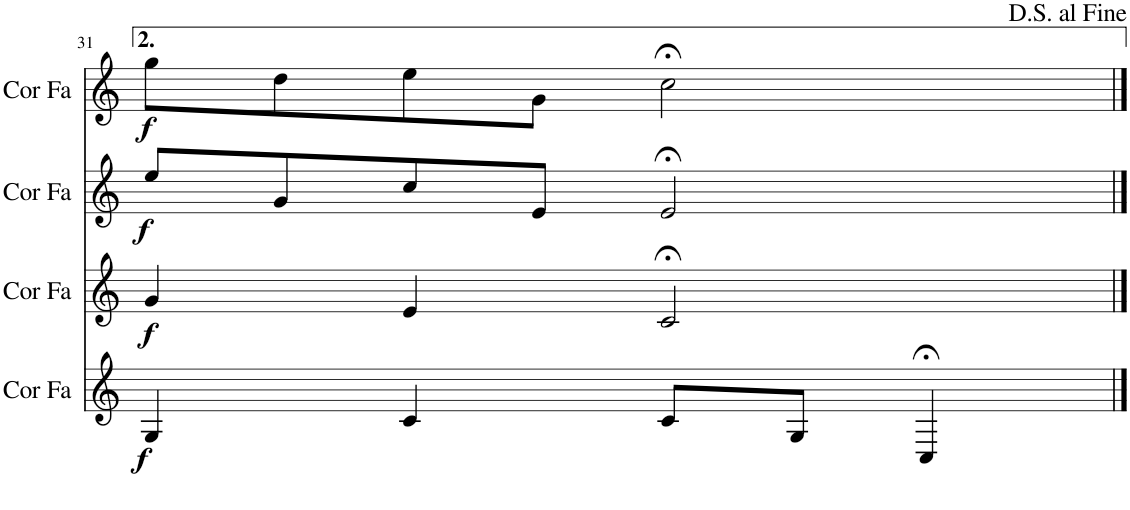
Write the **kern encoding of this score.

**kern	**dynam	**kern	**dynam	**kern	**dynam	**kern	**dynam
*part4	*part4	*part3	*part3	*part2	*part2	*part1	*part1
*staff4	*staff4	*staff3	*staff3	*staff2	*staff2	*staff1	*staff1
*I"Cor en Fa	*	*I"Cor en Fa	*	*I"Cor en Fa	*	*I"Cor en Fa	*
*I'Cor Fa	*	*I'Cor Fa	*	*I'Cor Fa	*	*I'Cor Fa	*
!!LO:PB:g=z
*clefG2	*	*clefG2	*	*clefG2	*	*clefG2	*
*Trd4c7	*	*Trd4c7	*	*Trd4c7	*	*Trd4c7	*
*k[]	*	*k[]	*	*k[]	*	*k[]	*
*M4/4	*	*M4/4	*	*M4/4	*	*M4/4	*
=31	=31	=31	=31	=31	=31	=31	=31
!	!LO:DY:b	!	!LO:DY:b	!	!LO:DY:b	!	!LO:DY:b
4G/	f	4g/	f	8ee/L	f	8gg\L	f
.	.	.	.	8g/	.	8dd\	.
4c/	.	4e/	.	8cc/	.	8ee\	.
.	.	.	.	8e/J	.	8g\J	.
8c/L	.	2c;</	.	2e;</	.	2cc;<\	.
8G/J	.	.	.	.	.	.	.
4C;</	.	.	.	.	.	.	.
==	==	==	==	==	==	==	==
*-	*-	*-	*-	*-	*-	*-	*-
